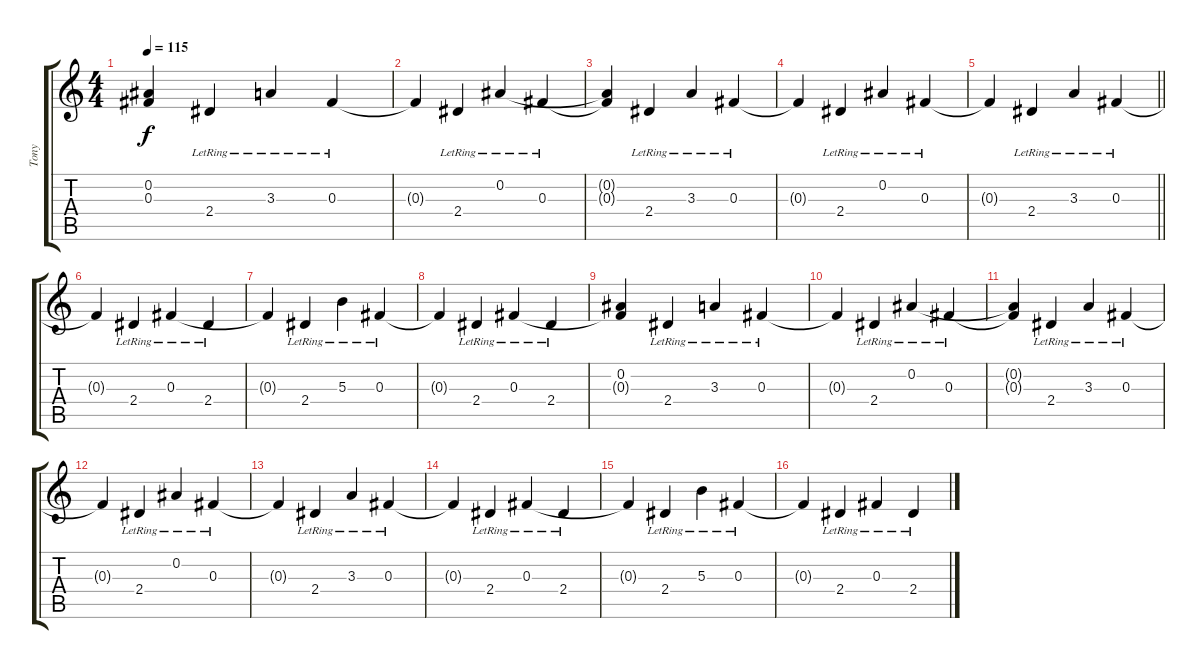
\track ("Tony" "Tony") {instrument overdrivenguitar}
\staff {score tabs}
\tuning (Eb4 Bb3 Gb3 Db3 Ab2 Eb2) {hide}
\ts (4 4)
\tempo 115
\clef g2
\ks c
(0.2 0.3{t}).4{dy f} 2.4{lr}.4 3.3{lr}.4 0.3{lr}.4 |
0.3{t}.4 2.4{lr}.4 0.2{lr}.4 0.3{lr}.4 |
(0.2{t} 0.3{t}).4 2.4{lr}.4 3.3{lr}.4 0.3{lr}.4 |
0.3{t}.4 2.4{lr}.4 0.2{lr}.4 0.3{lr}.4 |
\barLineRight lightlight
0.3{t}.4 2.4{lr}.4 3.3{lr}.4 0.3{lr}.4 |
0.3{t}.4 2.4{lr}.4 0.3{lr}.4 2.4{lr}.4 |
0.3{t}.4 2.4{lr}.4 5.3{lr}.4 0.3{lr}.4 |
0.3{t}.4 2.4{lr}.4 0.3{lr}.4 2.4{lr}.4 |
(0.2 0.3{t}).4 2.4{lr}.4 3.3{lr}.4 0.3{lr}.4 |
0.3{t}.4 2.4{lr}.4 0.2{lr}.4 0.3{lr}.4 |
(0.2{t} 0.3{t}).4 2.4{lr}.4 3.3{lr}.4 0.3{lr}.4 |
0.3{t}.4 2.4{lr}.4 0.2{lr}.4 0.3{lr}.4 |
0.3{t}.4 2.4{lr}.4 3.3{lr}.4 0.3{lr}.4 |
0.3{t}.4 2.4{lr}.4 0.3{lr}.4 2.4{lr}.4 |
0.3{t}.4 2.4{lr}.4 5.3{lr}.4 0.3{lr}.4 |
0.3{t}.4 2.4{lr}.4 0.3{lr}.4 2.4{lr}.4
